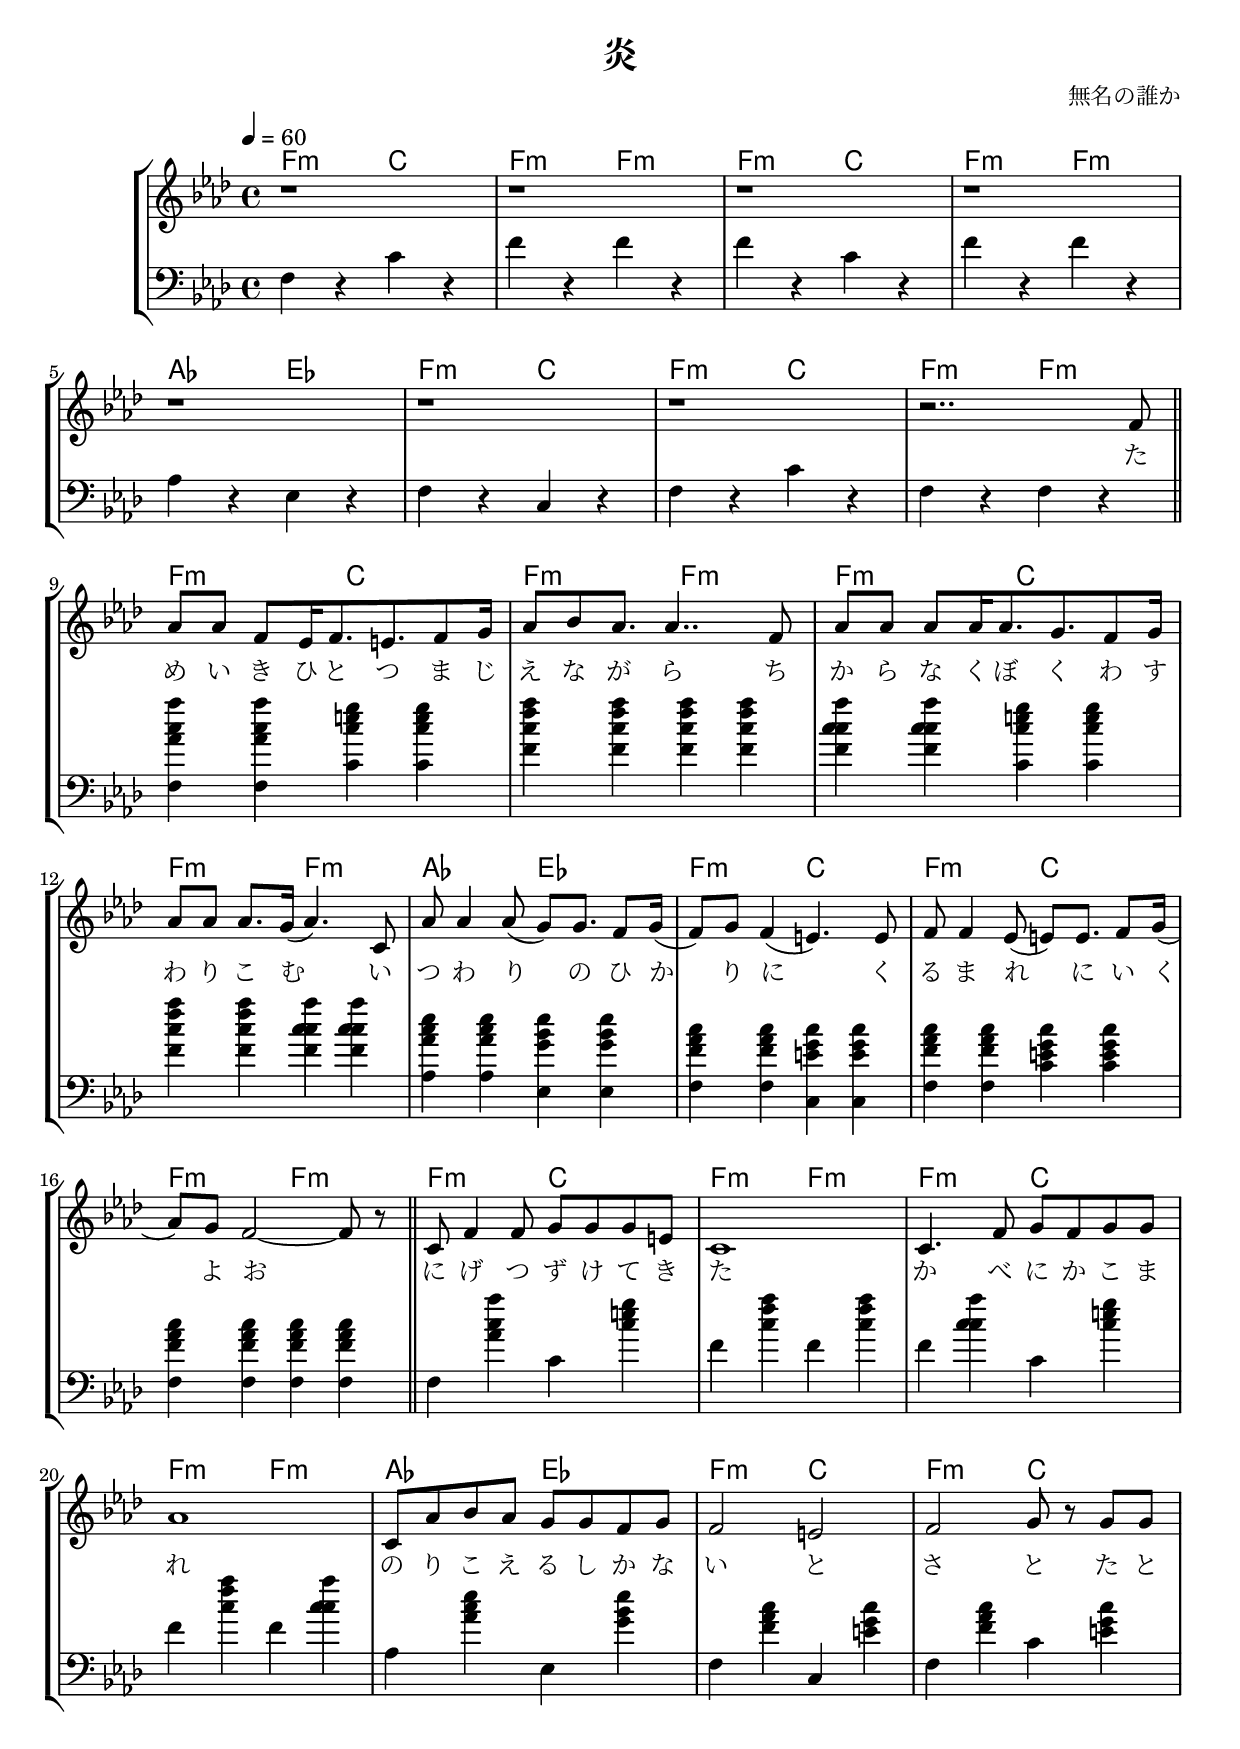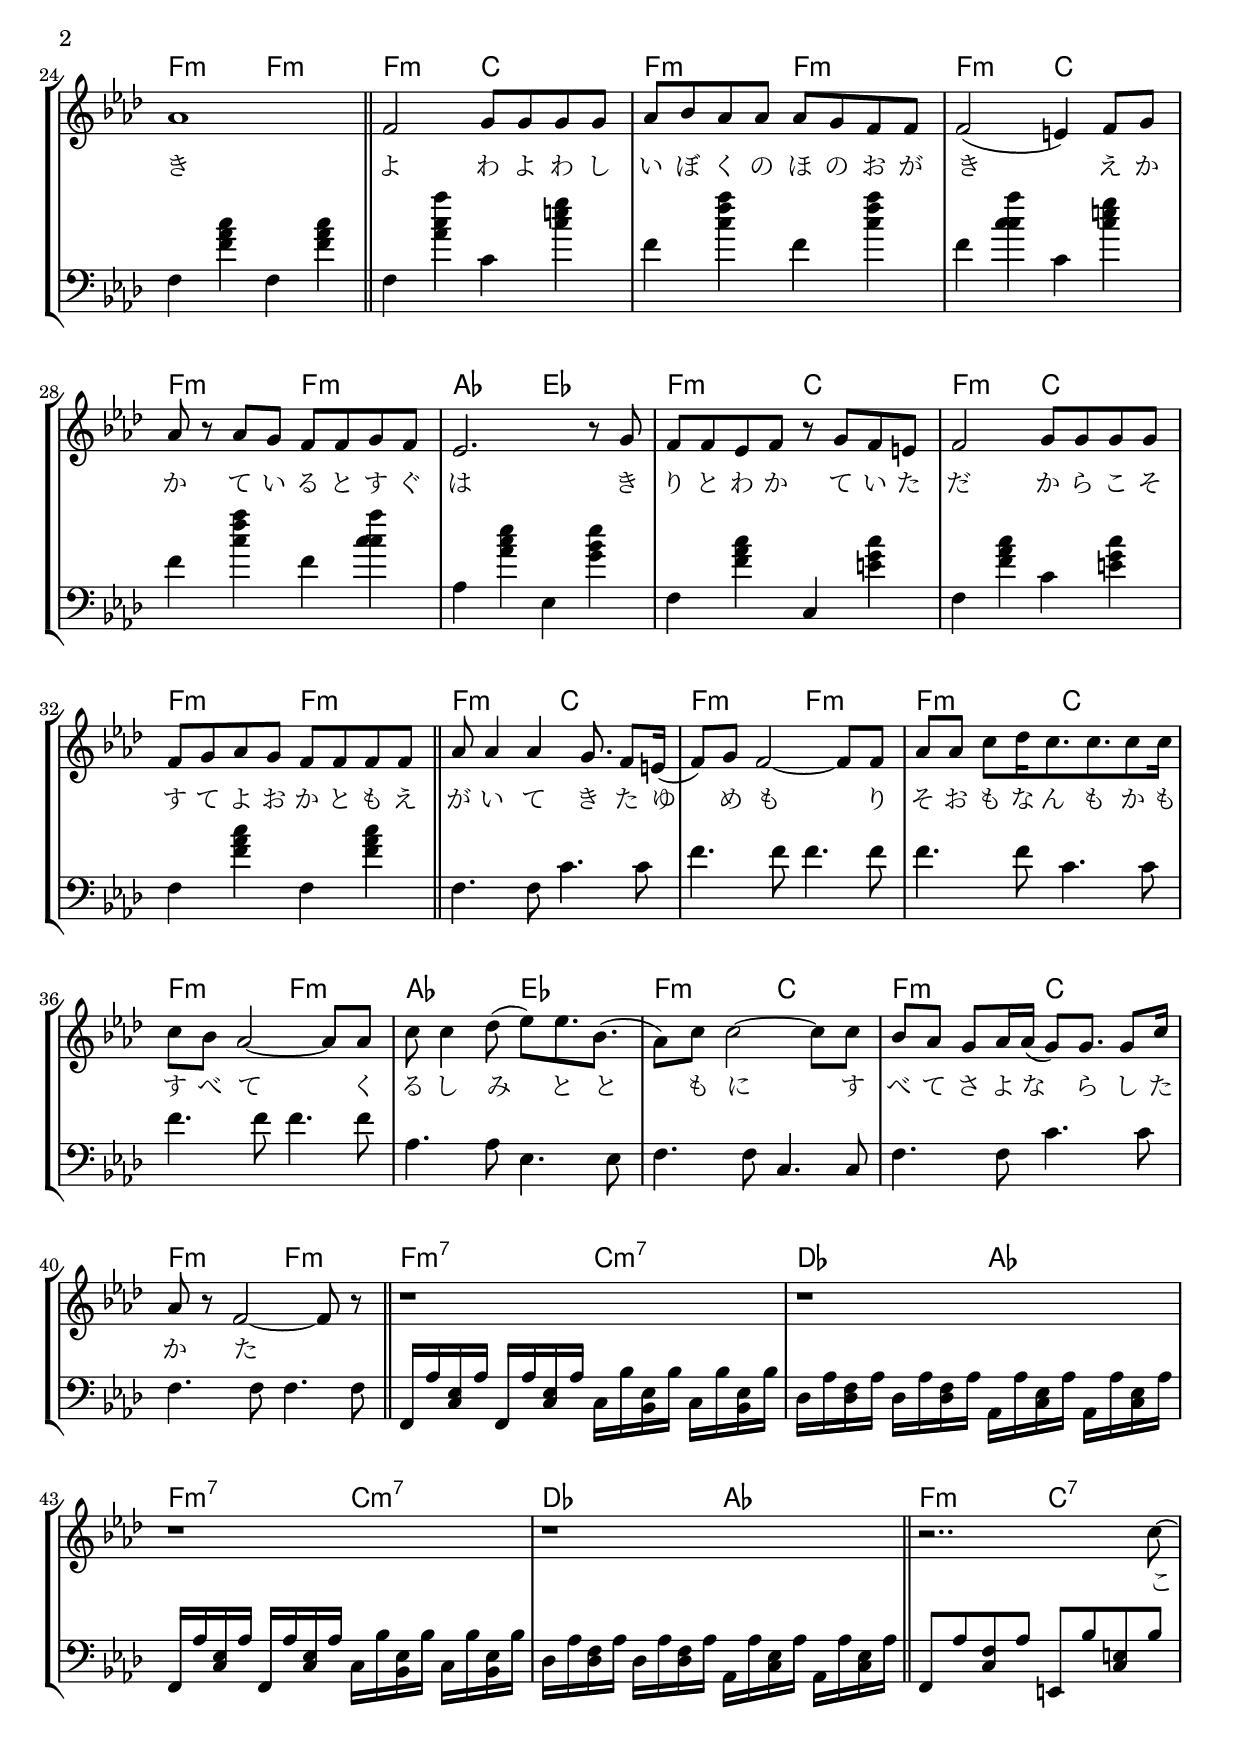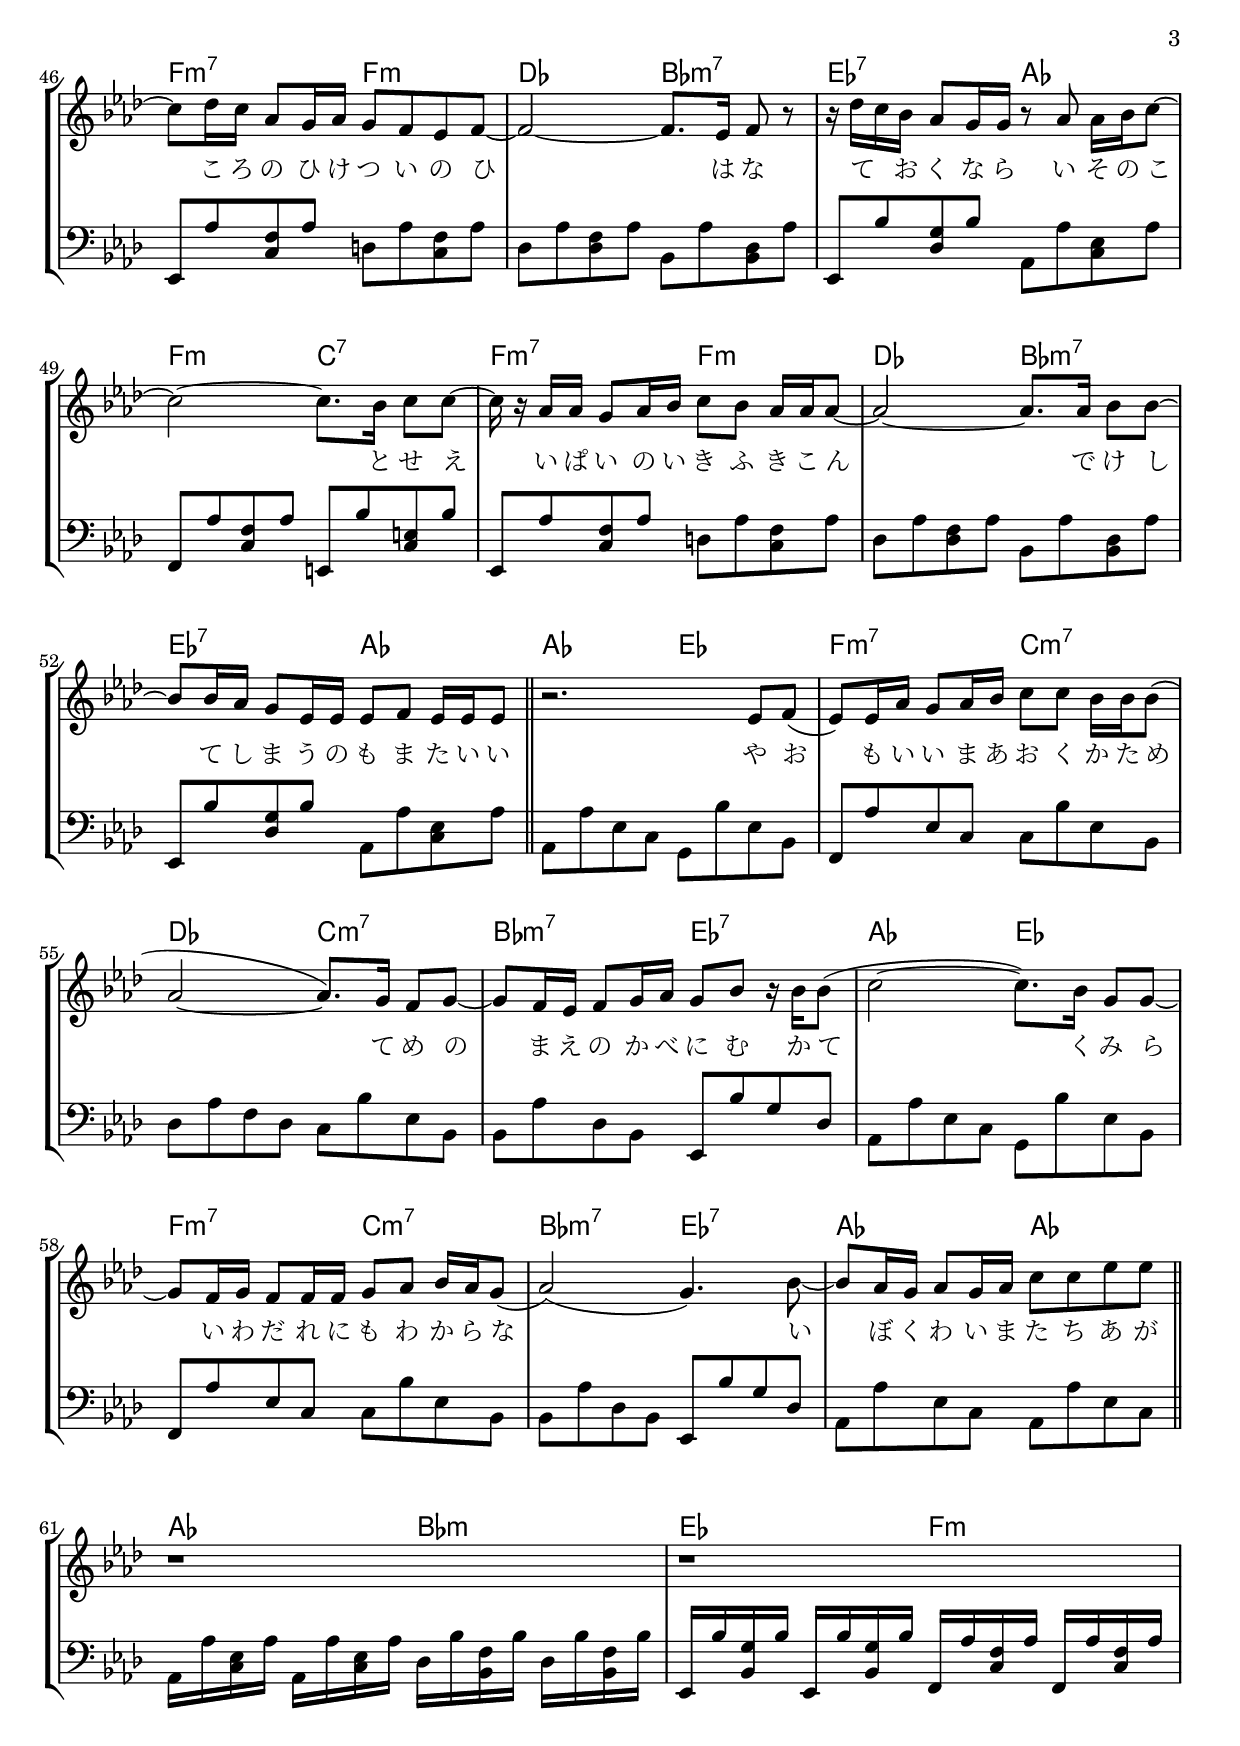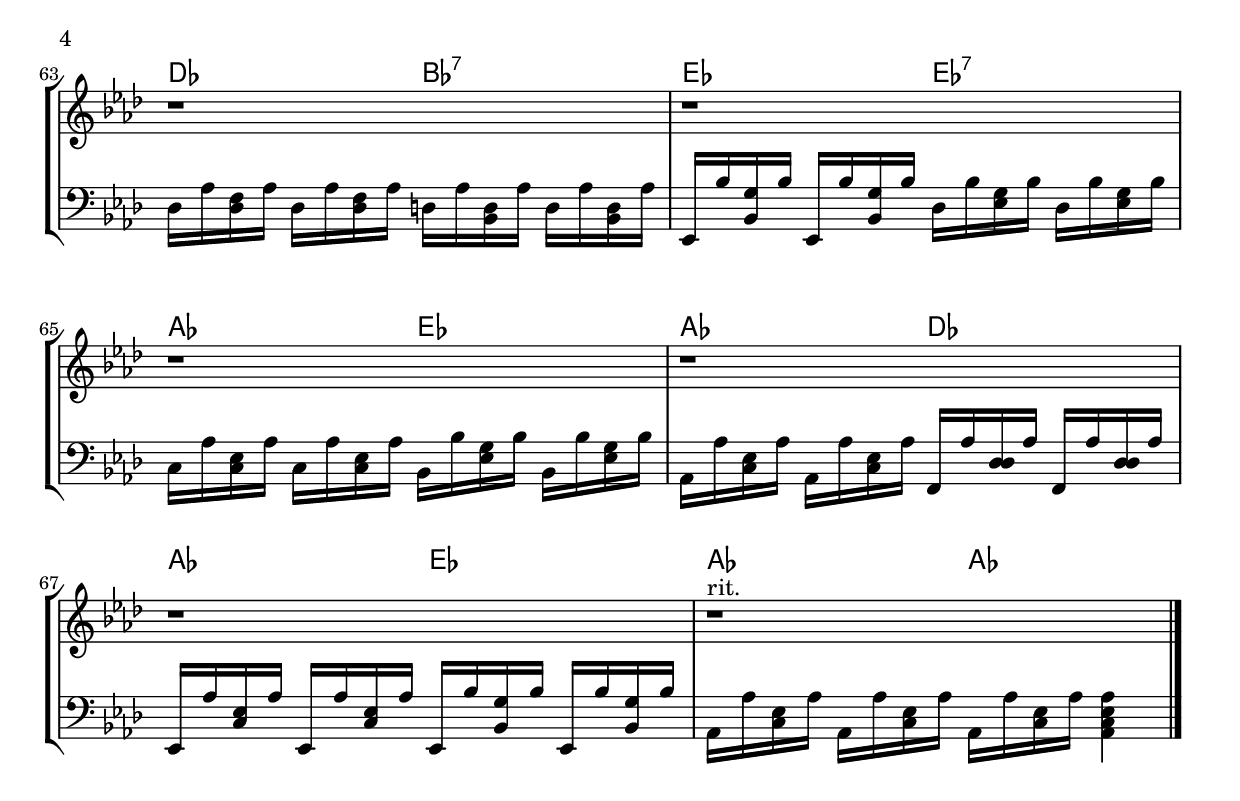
\version "2.12.1"

\header {
	title = \markup {炎}
	composer = \markup \center-column {無名の誰か}
}

harmony = \chordmode {
	f2:m c f:m f:m f:m c f:m f:m as es f:m c f:m c f:m f:m 

	f:m c f:m f:m f:m c f:m f:m as es f:m c f:m c f:m f:m 

	f:m c f:m f:m f:m c f:m f:m as es f:m c f:m c f:m f:m 

	f:m c f:m f:m f:m c f:m f:m as es f:m c f:m c f:m f:m 

	f:m c f:m f:m f:m c f:m f:m as es f:m c f:m c f:m f:m 

	f:min7 c:min7 des as f:min7 c:min7 des as 

	f:m c:7 f:min7 f:m des bes:min7 es:7 as f:m c:7 f:min7 f:m des bes:min7 es:7 as 

	as es f:min7 c:min7 des c:min7 bes:min7 es:7 as es f:min7 c:min7 bes:min7 es:7 as as 

	as bes:m es f:m des bes:7 es es:7 as es as des as es as as 
}

melody = {
	\key as \major
	\tempo 4 = 60
	r1 | r1 | r1 | r1 | r1 | r1 | r1 | r2.. 
	\set Staff.midiInstrument = #"mmi0.48"
	f'8 
	as'8  as'8  f'8  es'16  f'8.  e'8.  f'8  g'16 
	as'8  bes'8  as'8.  as'4..  f'8 
	as'8  as'8  as'8  as'16  as'8.  g'8.  f'8  g'16 
	as'8  as'8  as'8.  g'16  (as'4.)  c'8 
	as'8  as'4  as'8  (g'8)  g'8.  f'8  g'16 
	(f'8)  g'8  f'4  (e'4.)  e'8 
	f'8  f'4  es'8  (e'8)  e'8.  f'8  g'16 
	(as'8)  g'8  f'2~f'8  	r8 	\set Staff.midiInstrument = #"mmi0.48"
	 c'8  f'4  f'8  g'8  g'8  g'8  e'8 
	c'1 
	c'4.  f'8  g'8  f'8  g'8  g'8 
	as'1 
	c'8  as'8  bes'8  as'8  g'8  g'8  f'8  g'8 
	f'2  e'2 
	f'2  g'8  r8  g'8  g'8 
	as'1
	\set Staff.midiInstrument = #"mmi0.48"
	 f'2  g'8  g'8  g'8  g'8 
	as'8  bes'8  as'8  as'8  as'8  g'8  f'8  f'8 
	f'2  (e'4)  f'8  g'8 
	as'8  r8  as'8  g'8  f'8  f'8  g'8  f'8 
	es'2.  r8  g'8 
	f'8  f'8  es'8  f'8  r8  g'8  f'8  e'8 
	f'2  g'8  g'8  g'8  g'8 
	f'8  g'8  as'8  g'8  f'8  f'8  f'8  	\set Staff.midiInstrument = #"mmi0.48"
	f'8 
	as'8  as'4  as'4  g'8.  f'8  e'16 
	(f'8)  g'8  f'2~f'8  f'8 
	as'8  as'8  c''8  des''16  c''8.  c''8.  c''8  c''16 
	c''8  bes'8  as'2~as'8  as'8 
	c''8  c''4  des''8  (es''8)  es''8.  bes'8. 
	(as'8)  c''8  c''2~c''8  c''8 
	bes'8  as'8  g'8  as'16  as'16  (g'8)  g'8.  g'8  c''16 
	as'8  r8  f'2~f'8  	r8 	r1 | r1 | r1 | r1   
	\set Staff.midiInstrument = #"mmi0.48"
	r2.. c''8~ 
	c''8  des''16  c''16  as'8  g'16  as'16  g'8  f'8  es'8  f'8~ 
	f'2~f'8.  es'16  f'8  r8~ 
	r16  des''16  c''16  bes'16  as'8  g'16  g'16  r8  as'8  as'16  bes'16  c''8~ 
	c''2~c''8.  bes'16  c''8  c''8~ 
	c''16  r16  as'16  as'16  g'8  as'16  bes'16  c''8  bes'8  as'16  as'16  as'8~ 
	as'2~as'8.  as'16  bes'8  bes'8~ 
	bes'8  bes'16  as'16  g'8  es'16  es'16  es'8  f'8  es'16  es'16  es'8
	\set Staff.midiInstrument = #"mmi0.48"
	r2. es'8  f'8 
	(es'8)  es'16  as'16  g'8  as'16  bes'16  c''8  c''8  bes'16  bes'16  bes'8 
	(as'2~as'8.)  g'16  f'8  g'8~ 
	g'8  f'16  es'16  f'8  g'16  as'16  g'8  bes'8  r16  bes'16  bes'8 
	(c''2~c''8.)  bes'16  g'8  g'8~ 
	g'8  f'16  g'16  f'8  f'16  f'16  g'8  as'8  bes'16  as'16  g'8 
	(as'2)  (g'4.)  bes'8~ 
	bes'8  as'16  g'16  as'8  g'16  as'16  c''8  c''8  es''8  es''8
	r1 | r1 | r1 | r1 | r1 | r1 | r1 | r1^"rit." \bar "|."
}

words = \lyricmode {
	
	た  め  い  き  ひ  と  つ  ま  じ  え  な  が  ら  ち  か  ら  な  く  ぼ  く  わ  す  わ  り  こ  む  い  つ  わ  り  の  ひ  か  り  に  く  る  ま  れ  に  い  く  よ  お  
	に  げ  つ  ず  け  て  き  た  か  べ  に  か  こ  ま  れ  の  り  こ  え  る  し  か  な  い  と  さ  と  た  と  き  
	よ  わ  よ  わ  し  い  ぼ  く  の  ほ  の  お  が  き  え  か  か  て  い  る  と  す  ぐ  は  き  り  と  わ  か  て  い  た  だ  か  ら  こ  そ  す  て  よ  お  か  と  も  
	え  が  い  て  き  た  ゆ  め  も  り  そ  お  も  な  ん  も  か  も  す  べ  て  く  る  し  み  と  と  も  に  す  べ  て  さ  よ  な  ら  し  た  か  た  
	
	こ  こ  ろ  の  ひ  け  つ  い  の  ひ  は  な  て  お  く  な  ら  い  そ  の  こ  と  せ  え  い  ぱ  い  の  い  き  ふ  き  こ  ん  で  け  し  て  し  ま  う  の  も  ま  た  い  い  や  
	お  も  い  い  ま  あ  お  く  か  た  め  て  め  の  ま  え  の  か  べ  に  む  か  て  く  み  ら  い  わ  だ  れ  に  も  わ  か  ら  な  い  ぼ  く  わ  い  ま  た  ち  あ  が  る  
	
}

tempochange = {
	\tempo 4 = 60
	r1 | r1 | r1 | r1 | r1 | r1 | r1 | r1 \bar "||"
	\tempo 4 = 60
	r1 | r1 | r1 | r1 | r1 | r1 | r1 | r1 \bar "||"
	\tempo 4 = 60
	r1 | r1 | r1 | r1 | r1 | r1 | r1 | r1 \bar "||"
	\tempo 4 = 60
	r1 | r1 | r1 | r1 | r1 | r1 | r1 | r1 \bar "||"
	\tempo 4 = 60
	r1 | r1 | r1 | r1 | r1 | r1 | r1 | r1 \bar "||"
	\tempo 4 = 60
	r1 | r1 | r1 | r1 \bar "||"
	\tempo 4 = 60
	r1 | r1 | r1 | r1 | r1 | r1 | r1 | r1 \bar "||"
	\tempo 4 = 60
	r1 | r1 | r1 | r1 | r1 | r1 | r1 | r1 \bar "||"
	\tempo 4 = 60
	r1 | r1 | r1 | r1 | r1 | r1 | r1 | \tempo 4 = 45 r2 \tempo 4 = 40 r2 \bar "|."
}

mainacc = {
	\clef bass
	\set Staff.midiInstrument = #"Acoustic Guitar (steel)"
	\key as \major
	\tempo 4 = 60
	f4 r4
	c'4 r4
	f'4 r4
	f'4 r4
	f'4 r4
	c'4 r4
	f'4 r4
	f'4 r4
	as4 r4
	es4 r4
	f4 r4
	c4 r4
	f4 r4
	c'4 r4
	f4 r4
	f4 r4
	\bar "||"

	\set Staff.midiInstrument = #"Acoustic Guitar (steel)"
	<f c'' as' as''>4 <f c'' as' as''>4
	<c' c'' e'' g''>4 <c' c'' e'' g''>4
	<f' c'' f'' as''>4 <f' c'' f'' as''>4
	<f' c'' f'' as''>4 <f' c'' f'' as''>4
	<f' c'' c'' as''>4 <f' c'' c'' as''>4
	<c' c'' e'' g''>4 <c' c'' e'' g''>4
	<f' c'' f'' as''>4 <f' c'' f'' as''>4
	<f' c'' c'' as''>4 <f' c'' c'' as''>4
	<as as' c'' es''>4 <as as' c'' es''>4
	<es g' bes' es''>4 <es g' bes' es''>4
	<f f' as' c''>4 <f f' as' c''>4
	<c e' g' c''>4 <c e' g' c''>4
	<f f' as' c''>4 <f f' as' c''>4
	<c' e' g' c''>4 <c' e' g' c''>4
	<f f' as' c''>4 <f f' as' c''>4
	<f f' as' c''>4 <f f' as' c''>4
	\bar "||"

	\set Staff.midiInstrument = #"Acoustic Guitar (steel)"
	f4 <c'' as' as''>4
	c'4 <c'' e'' g''>4
	f'4 <c'' f'' as''>4
	f'4 <c'' f'' as''>4
	f'4 <c'' c'' as''>4
	c'4 <c'' e'' g''>4
	f'4 <c'' f'' as''>4
	f'4 <c'' c'' as''>4
	as4 <as' c'' es''>4
	es4 <g' bes' es''>4
	f4 <f' as' c''>4
	c4 <e' g' c''>4
	f4 <f' as' c''>4
	c'4 <e' g' c''>4
	f4 <f' as' c''>4
	f4 <f' as' c''>4
	\bar "||"

	\set Staff.midiInstrument = #"Acoustic Guitar (steel)"
	f4 <c'' as' as''>4
	c'4 <c'' e'' g''>4
	f'4 <c'' f'' as''>4
	f'4 <c'' f'' as''>4
	f'4 <c'' c'' as''>4
	c'4 <c'' e'' g''>4
	f'4 <c'' f'' as''>4
	f'4 <c'' c'' as''>4
	as4 <as' c'' es''>4
	es4 <g' bes' es''>4
	f4 <f' as' c''>4
	c4 <e' g' c''>4
	f4 <f' as' c''>4
	c'4 <e' g' c''>4
	f4 <f' as' c''>4
	f4 <f' as' c''>4
	\bar "||"

	\set Staff.midiInstrument = #"Acoustic Guitar (steel)"
	f4.f8
	c'4.c'8
	f'4.f'8
	f'4.f'8
	f'4.f'8
	c'4.c'8
	f'4.f'8
	f'4.f'8
	as4.as8
	es4.es8
	f4.f8
	c4.c8
	f4.f8
	c'4.c'8
	f4.f8
	f4.f8
	\bar "||"

	\set Staff.midiInstrument = #"Acoustic Guitar (nylon)"
	f,16 as <c es> as f, as <c es> as
	c16 bes <bes, es> bes c bes <bes, es> bes
	des16 as <des f> as des as <des f> as
	as,16 as <c es> as as, as <c es> as
	f,16 as <c es> as f, as <c es> as
	c16 bes <bes, es> bes c bes <bes, es> bes
	des16 as <des f> as des as <des f> as
	as,16 as <c es> as as, as <c es> as
	\bar "||"

	\set Staff.midiInstrument = #"Acoustic Guitar (steel)"
	f,8 as <c f> as
	e,8 bes <c e> bes
	es,8 as <c f> as
	d8 as <c f> as
	des8 as <des f> as
	bes,8 as <bes, des> as
	es,8 bes <des g> bes
	as,8 as <c es> as
	f,8 as <c f> as
	e,8 bes <c e> bes
	es,8 as <c f> as
	d8 as <c f> as
	des8 as <des f> as
	bes,8 as <bes, des> as
	es,8 bes <des g> bes
	as,8 as <c es> as
	\bar "||"

	\set Staff.midiInstrument = #"Acoustic Guitar (steel)"
	as,8 as es c
	g,8 bes es bes,
	f,8 as es c
	c8 bes es bes,
	des8 as f des
	c8 bes es bes,
	bes,8 as des bes,
	es,8 bes g des
	as,8 as es c
	g,8 bes es bes,
	f,8 as es c
	c8 bes es bes,
	bes,8 as des bes,
	es,8 bes g des
	as,8 as es c
	as,8 as es c
	\bar "||"

	\set Staff.midiInstrument = #"Acoustic Guitar (steel)"
	as,16 as <c es> as as, as <c es> as
	des16 bes <bes, f> bes des bes <bes, f> bes
	es,16 bes <bes, g> bes es, bes <bes, g> bes
	f,16 as <c f> as f, as <c f> as
	des16 as <des f> as des as <des f> as
	d16 as <bes, d> as d as <bes, d> as
	es,16 bes <bes, g> bes es, bes <bes, g> bes
	des16 bes <es g> bes des bes <es g> bes
	c16 as <c es> as c as <c es> as
	bes,16 bes <es g> bes bes, bes <es g> bes
	as,16 as <c es> as as, as <c es> as
	f,16 as <des des> as f, as <des des> as
	es,16 as <c es> as es, as <c es> as
	es,16 bes <bes, g> bes es, bes <bes, g> bes
	as,16 as <c es> as as, as <c es> as
	as,16 as <c es> as <as, c es as>4
	\bar "|."
}

subacc = {
	\clef bass
	\set Staff.midiInstrument = #"Synth Bass 1"
	\key as \major
	\tempo 4 = 60
	f16 f16 <c'' as' as''>16 f16   f32 f32 f16 <c'' as' as''>16 f16
	c'16 c'16 <c'' e'' g''>16 c'16   c'32 c'32 c'16 <c'' e'' g''>16 c'16
	f'16 f'16 <c'' f'' as''>16 f'16   f'32 f'32 f'16 <c'' f'' as''>16 f'16
	f'16 f'16 <c'' f'' as''>16 f'16   f'32 f'32 f'16 <c'' f'' as''>16 f'16
	f'16 f'16 <c'' c'' as''>16 f'16   f'32 f'32 f'16 <c'' c'' as''>16 f'16
	c'16 c'16 <c'' e'' g''>16 c'16   c'32 c'32 c'16 <c'' e'' g''>16 c'16
	f'16 f'16 <c'' f'' as''>16 f'16   f'32 f'32 f'16 <c'' f'' as''>16 f'16
	f'16 f'16 <c'' c'' as''>16 f'16   f'32 f'32 f'16 <c'' c'' as''>16 f'16
	as16 as16 <as' c'' es''>16 as16   as32 as32 as16 <as' c'' es''>16 as16
	es16 es16 <g' bes' es''>16 es16   es32 es32 es16 <g' bes' es''>16 es16
	f16 f16 <f' as' c''>16 f16   f32 f32 f16 <f' as' c''>16 f16
	c16 c16 <e' g' c''>16 c16   c32 c32 c16 <e' g' c''>16 c16
	f16 f16 <f' as' c''>16 f16   f32 f32 f16 <f' as' c''>16 f16
	c'16 c'16 <e' g' c''>16 c'16   c'32 c'32 c'16 <e' g' c''>16 c'16
	f16 f16 <f' as' c''>16 f16   f32 f32 f16 <f' as' c''>16 f16
	f16 f16 <f' as' c''>16 f16   f32 f32 f16 <f' as' c''>16 f16
	\bar "||"

	\set Staff.midiInstrument = #"Synth Bass 1"
	f16 <c'' as' as''>16 f8 <c'' as' as''>8 f8
	c'16 <c'' e'' g''>16 c'8 <c'' e'' g''>8 c'8
	f'16 <c'' f'' as''>16 f'8 <c'' f'' as''>8 f'8
	f'16 <c'' f'' as''>16 f'8 <c'' f'' as''>8 f'8
	f'16 <c'' c'' as''>16 f'8 <c'' c'' as''>8 f'8
	c'16 <c'' e'' g''>16 c'8 <c'' e'' g''>8 c'8
	f'16 <c'' f'' as''>16 f'8 <c'' f'' as''>8 f'8
	f'16 <c'' c'' as''>16 f'8 <c'' c'' as''>8 f'8
	as16 <as' c'' es''>16 as8 <as' c'' es''>8 as8
	es16 <g' bes' es''>16 es8 <g' bes' es''>8 es8
	f16 <f' as' c''>16 f8 <f' as' c''>8 f8
	c16 <e' g' c''>16 c8 <e' g' c''>8 c8
	f16 <f' as' c''>16 f8 <f' as' c''>8 f8
	c'16 <e' g' c''>16 c'8 <e' g' c''>8 c'8
	f16 <f' as' c''>16 f8 <f' as' c''>8 f8
	f16 <f' as' c''>16 f8 <f' as' c''>8 f8
	\bar "||"

	\set Staff.midiInstrument = #"Acoustic Guitar (steel)"
	f16 f16 <c'' as' as''>16 f16   f32 f32 f16 <c'' as' as''>16 f16
	c'16 c'16 <c'' e'' g''>16 c'16   c'32 c'32 c'16 <c'' e'' g''>16 c'16
	f'16 f'16 <c'' f'' as''>16 f'16   f'32 f'32 f'16 <c'' f'' as''>16 f'16
	f'16 f'16 <c'' f'' as''>16 f'16   f'32 f'32 f'16 <c'' f'' as''>16 f'16
	f'16 f'16 <c'' c'' as''>16 f'16   f'32 f'32 f'16 <c'' c'' as''>16 f'16
	c'16 c'16 <c'' e'' g''>16 c'16   c'32 c'32 c'16 <c'' e'' g''>16 c'16
	f'16 f'16 <c'' f'' as''>16 f'16   f'32 f'32 f'16 <c'' f'' as''>16 f'16
	f'16 f'16 <c'' c'' as''>16 f'16   f'32 f'32 f'16 <c'' c'' as''>16 f'16
	as16 as16 <as' c'' es''>16 as16   as32 as32 as16 <as' c'' es''>16 as16
	es16 es16 <g' bes' es''>16 es16   es32 es32 es16 <g' bes' es''>16 es16
	f16 f16 <f' as' c''>16 f16   f32 f32 f16 <f' as' c''>16 f16
	c16 c16 <e' g' c''>16 c16   c32 c32 c16 <e' g' c''>16 c16
	f16 f16 <f' as' c''>16 f16   f32 f32 f16 <f' as' c''>16 f16
	c'16 c'16 <e' g' c''>16 c'16   c'32 c'32 c'16 <e' g' c''>16 c'16
	f16 f16 <f' as' c''>16 f16   f32 f32 f16 <f' as' c''>16 f16
	f16 f16 <f' as' c''>16 f16   f32 f32 f16 <f' as' c''>16 f16
	\bar "||"

	\set Staff.midiInstrument = #"Synth Bass 1"
	f16 <c'' as' as''>16 f8 <c'' as' as''>8 f8
	c'16 <c'' e'' g''>16 c'8 <c'' e'' g''>8 c'8
	f'16 <c'' f'' as''>16 f'8 <c'' f'' as''>8 f'8
	f'16 <c'' f'' as''>16 f'8 <c'' f'' as''>8 f'8
	f'16 <c'' c'' as''>16 f'8 <c'' c'' as''>8 f'8
	c'16 <c'' e'' g''>16 c'8 <c'' e'' g''>8 c'8
	f'16 <c'' f'' as''>16 f'8 <c'' f'' as''>8 f'8
	f'16 <c'' c'' as''>16 f'8 <c'' c'' as''>8 f'8
	as16 <as' c'' es''>16 as8 <as' c'' es''>8 as8
	es16 <g' bes' es''>16 es8 <g' bes' es''>8 es8
	f16 <f' as' c''>16 f8 <f' as' c''>8 f8
	c16 <e' g' c''>16 c8 <e' g' c''>8 c8
	f16 <f' as' c''>16 f8 <f' as' c''>8 f8
	c'16 <e' g' c''>16 c'8 <e' g' c''>8 c'8
	f16 <f' as' c''>16 f8 <f' as' c''>8 f8
	f16 <f' as' c''>16 f8 <f' as' c''>8 f8
	\bar "||"

	\set Staff.midiInstrument = #"Acoustic grand"
	r2
	r2
	r2
	r2
	r2
	r2
	r2
	r2
	r2
	r2
	r2
	r2
	r2
	r2
	r2
	r2
	\bar "||"

	\set Staff.midiInstrument = #"Flute"
	f,16 f,16 <c es as>16 f,16   f,32 f,32 f,16 <c es as>16 f,16
	c16 c16 <bes, es bes>16 c16   c32 c32 c16 <bes, es bes>16 c16
	des16 des16 <des f as>16 des16   des32 des32 des16 <des f as>16 des16
	as,16 as,16 <c es as>16 as,16   as,32 as,32 as,16 <c es as>16 as,16
	f,16 f,16 <c es as>16 f,16   f,32 f,32 f,16 <c es as>16 f,16
	c16 c16 <bes, es bes>16 c16   c32 c32 c16 <bes, es bes>16 c16
	des16 des16 <des f as>16 des16   des32 des32 des16 <des f as>16 des16
	as,16 as,16 <c es as>16 as,16   as,32 as,32 as,16 <c es as>16 as,16
	\bar "||"

	\set Staff.midiInstrument = #"Synth Bass 1"
	f,16 as <c f> as f, as <c f> as
	e,16 bes <c e> bes e, bes <c e> bes
	es,16 as <c f> as es, as <c f> as
	d16 as <c f> as d as <c f> as
	des16 as <des f> as des as <des f> as
	bes,16 as <bes, des> as bes, as <bes, des> as
	es,16 bes <des g> bes es, bes <des g> bes
	as,16 as <c es> as as, as <c es> as
	f,16 as <c f> as f, as <c f> as
	e,16 bes <c e> bes e, bes <c e> bes
	es,16 as <c f> as es, as <c f> as
	d16 as <c f> as d as <c f> as
	des16 as <des f> as des as <des f> as
	bes,16 as <bes, des> as bes, as <bes, des> as
	es,16 bes <des g> bes es, bes <des g> bes
	as,16 as <c es> as as, as <c es> as
	\bar "||"

	\set Staff.midiInstrument = #"Synth Bass 1"
	as,16 <c es as>16 as,8 <c es as>8 as,8
	g,16 <bes, es bes>16 g,8 <bes, es bes>8 g,8
	f,16 <c es as>16 f,8 <c es as>8 f,8
	c16 <bes, es bes>16 c8 <bes, es bes>8 c8
	des16 <des f as>16 des8 <des f as>8 des8
	c16 <bes, es bes>16 c8 <bes, es bes>8 c8
	bes,16 <bes, des as>16 bes,8 <bes, des as>8 bes,8
	es,16 <des g bes>16 es,8 <des g bes>8 es,8
	as,16 <c es as>16 as,8 <c es as>8 as,8
	g,16 <bes, es bes>16 g,8 <bes, es bes>8 g,8
	f,16 <c es as>16 f,8 <c es as>8 f,8
	c16 <bes, es bes>16 c8 <bes, es bes>8 c8
	bes,16 <bes, des as>16 bes,8 <bes, des as>8 bes,8
	es,16 <des g bes>16 es,8 <des g bes>8 es,8
	as,16 <c es as>16 as,8 <c es as>8 as,8
	as,16 <c es as>16 as,8 <c es as>8 as,8
	\bar "||"

	\set Staff.midiInstrument = #"Acoustic grand"
	as,16 as,16 <c es as>16 as,16   as,32 as,32 as,16 <c es as>16 as,16
	des16 des16 <bes, f bes>16 des16   des32 des32 des16 <bes, f bes>16 des16
	es,16 es,16 <bes, g bes>16 es,16   es,32 es,32 es,16 <bes, g bes>16 es,16
	f,16 f,16 <c f as>16 f,16   f,32 f,32 f,16 <c f as>16 f,16
	des16 des16 <des f as>16 des16   des32 des32 des16 <des f as>16 des16
	d16 d16 <bes, d as>16 d16   d32 d32 d16 <bes, d as>16 d16
	es,16 es,16 <bes, g bes>16 es,16   es,32 es,32 es,16 <bes, g bes>16 es,16
	des16 des16 <es g bes>16 des16   des32 des32 des16 <es g bes>16 des16
	c16 c16 <c es as>16 c16   c32 c32 c16 <c es as>16 c16
	bes,16 bes,16 <es g bes>16 bes,16   bes,32 bes,32 bes,16 <es g bes>16 bes,16
	as,16 as,16 <c es as>16 as,16   as,32 as,32 as,16 <c es as>16 as,16
	f,16 f,16 <des des as>16 f,16   f,32 f,32 f,16 <des des as>16 f,16
	es,16 es,16 <c es as>16 es,16   es,32 es,32 es,16 <c es as>16 es,16
	es,16 es,16 <bes, g bes>16 es,16   es,32 es,32 es,16 <bes, g bes>16 es,16
	as,16 as,16 <c es as>16 as,16   as,32 as,32 as,16 <c es as>16 as,16
	as,16 as,16 <c es as>16 as,16 <as, c es as>4
	\bar "|."
}

percA = {
	\drummode {
	cymr4 cymr4 cymr4 cymr4  |cymr4 cymr8 cymr16 cymr16 cymr4 cymr4  |cymr4 cymr4 cymr4 cymr4  |cymr4 cymr2.  |cymr4 cymr4 cymr4 cymr4  |cymr4 cymr8 cymr16 cymr16 cymr4 cymr4  |cymr4 cymr4 cymr4 cymr4  |cymr4 cymr2.  \bar "||"
	cymr4 cymr4 cymr4 cymr4  |cymr4 cymr8 cymr16 cymr16 cymr4 cymr4  |cymr4 cymr4 cymr4 cymr4  |cymr4 cymr2.  |cymr4 cymr4 cymr4 cymr4  |cymr4 cymr8 cymr16 cymr16 cymr4 cymr4  |cymr4 cymr4 cymr4 cymr4  |cymr4 cymr2.  \bar "||"
	cymr4 cymr4 cymr4 cymr4  |cymr4 cymr8 cymr16 cymr16 cymr4 cymr4  |cymr4 cymr4 cymr4 cymr4  |cymr4 cymr2.  |cymr4 cymr4 cymr4 cymr4  |cymr4 cymr8 cymr16 cymr16 cymr4 cymr4  |cymr4 cymr4 cymr4 cymr4  |cymr4 cymr2.  \bar "||"
	cymr4 cymr4 cymr4 cymr4  |cymr4 cymr8 cymr16 cymr16 cymr4 cymr4  |cymr4 cymr4 cymr4 cymr4  |cymr4 cymr2.  |cymr4 cymr4 cymr4 cymr4  |cymr4 cymr8 cymr16 cymr16 cymr4 cymr4  |cymr4 cymr4 cymr4 cymr4  |cymr4 cymr2.  \bar "||"
	cymr4 cymr4 cymr4 cymr4  |cymr4 cymr8 cymr16 cymr16 cymr4 cymr4  |cymr4 cymr4 cymr4 cymr4  |cymr4 cymr2.  |cymr4 cymr4 cymr4 cymr4  |cymr4 cymr8 cymr16 cymr16 cymr4 cymr4  |cymr4 cymr4 cymr4 cymr4  |cymr4 cymr2.  \bar "||"
	cymr4 cymr4 cymr4 cymr4  |cymr4 cymr8 cymr16 cymr16 cymr4 cymr4  |cymr4 cymr4 cymr4 cymr4  |cymr4 cymr2.  \bar "||"
	cymr4 cymr4 cymr4 cymr4  |cymr4 cymr8 cymr16 cymr16 cymr4 cymr4  |cymr4 cymr4 cymr4 cymr4  |cymr4 cymr2.  |cymr4 cymr4 cymr4 cymr4  |cymr4 cymr8 cymr16 cymr16 cymr4 cymr4  |cymr4 cymr4 cymr4 cymr4  |cymr4 cymr2.  \bar "||"
	cymr4 cymr4 cymr4 cymr4  |cymr4 cymr8 cymr16 cymr16 cymr4 cymr4  |cymr4 cymr4 cymr4 cymr4  |cymr4 cymr2.  |cymr4 cymr4 cymr4 cymr4  |cymr4 cymr8 cymr16 cymr16 cymr4 cymr4  |cymr4 cymr4 cymr4 cymr4  |cymr4 cymr2.  \bar "||"
	cymr4 cymr4 cymr4 cymr4  |cymr4 cymr8 cymr16 cymr16 cymr4 cymr4  |cymr4 cymr4 cymr4 cymr4  |cymr4 cymr2.  |cymr4 cymr4 cymr4 cymr4  |cymr4 cymr8 cymr16 cymr16 cymr4 cymr4  |cymr4 cymr4 cymr4 cymr4  |cymr4 cymr2.  \bar "|."
	}
}

percB = {
	\drummode {
	r2 sn2  |r2 sn2  |r2 sn2  |r8 sn8 sn2.  |r2 sn2  |r2 sn2  |r2 sn2  |r8 sn8 sn2.  \bar "||"
	r2 sn2  |r2 sn2  |r2 sn2  |r8 sn8 sn2.  |r2 sn2  |r2 sn2  |r2 sn2  |r8 sn8 sn2.  \bar "||"
	r2 sn2  |r2 sn2  |r2 sn2  |r8 sn8 sn2.  |r2 sn2  |r2 sn2  |r2 sn2  |r8 sn8 sn2.  \bar "||"
	r2 sn2  |r2 sn2  |r2 sn2  |r8 sn8 sn2.  |r2 sn2  |r2 sn2  |r2 sn2  |r8 sn8 sn2.  \bar "||"
	r2 sn2  |r2 sn2  |r2 sn2  |r8 sn8 sn2.  |r2 sn2  |r2 sn2  |r2 sn2  |r8 sn8 sn2.  \bar "||"
	r2 sn2  |r2 sn2  |r2 sn2  |r8 sn8 sn2.  \bar "||"
	r2 sn2  |r2 sn2  |r2 sn2  |r8 sn8 sn2.  |r2 sn2  |r2 sn2  |r2 sn2  |r8 sn8 sn2.  \bar "||"
	r2 sn2  |r2 sn2  |r2 sn2  |r8 sn8 sn2.  |r2 sn2  |r2 sn2  |r2 sn2  |r8 sn8 sn2.  \bar "||"
	r2 sn2  |r2 sn2  |r2 sn2  |r8 sn8 sn2.  |r2 sn2  |r2 sn2  |r2 sn2  |r8 sn8 sn2.  \bar "|."
	}
}

percC = {
	\drummode {
	bd2. r8 bd8  |bd2. r8 bd8  |bd2. r8 bd8  |bd4. bd8 bd4. bd8  |bd2. r8 bd8  |bd2. r8 bd8  |bd2. r8 bd8  |bd2 r8 bd4.  \bar "||"
	bd2. r8 bd8  |bd2. r8 bd8  |bd2. r8 bd8  |bd4. bd8 bd4. bd8  |bd2. r8 bd8  |bd2. r8 bd8  |bd2. r8 bd8  |bd2 r8 bd4.  \bar "||"
	bd2. r8 bd8  |bd2. r8 bd8  |bd2. r8 bd8  |bd4. bd8 bd4. bd8  |bd2. r8 bd8  |bd2. r8 bd8  |bd2. r8 bd8  |bd2 r8 bd4.  \bar "||"
	bd2. r8 bd8  |bd2. r8 bd8  |bd2. r8 bd8  |bd4. bd8 bd4. bd8  |bd2. r8 bd8  |bd2. r8 bd8  |bd2. r8 bd8  |bd2 r8 bd4.  \bar "||"
	bd2. r8 bd8  |bd2. r8 bd8  |bd2. r8 bd8  |bd4. bd8 bd4. bd8  |bd2. r8 bd8  |bd2. r8 bd8  |bd2. r8 bd8  |bd2 r8 bd4.  \bar "||"
	bd2. r8 bd8  |bd2. r8 bd8  |bd2. r8 bd8  |bd2 r8 bd4.  \bar "||"
	bd2. r8 bd8  |bd2. r8 bd8  |bd2. r8 bd8  |bd4. bd8 bd4. bd8  |bd2. r8 bd8  |bd2. r8 bd8  |bd2. r8 bd8  |bd2 r8 bd4.  \bar "||"
	bd2. r8 bd8  |bd2. r8 bd8  |bd2. r8 bd8  |bd4. bd8 bd4. bd8  |bd2. r8 bd8  |bd2. r8 bd8  |bd2. r8 bd8  |bd2 r8 bd4.  \bar "||"
	bd2. r8 bd8  |bd2. r8 bd8  |bd2. r8 bd8  |bd4. bd8 bd4. bd8  |bd2. r8 bd8  |bd2. r8 bd8  |bd2. r8 bd8  |bd2 r8 bd4.  \bar "|."
	}
}

percD = {
	\drummode {
	r1 |r1 |r1 |r2 r8 tommh8 tommh4  |r1 |r1 |r1 |r8. tommh8. tommh2 r8  \bar "||"
	r1 |r1 |r1 |r2 r8 tommh8 tommh4  |r1 |r1 |r1 |r8. tommh8. tommh2 r8  \bar "||"
	r1 |r1 |r1 |r2 r8 tommh8 tommh4  |r1 |r1 |r1 |r8. tommh8. tommh2 r8  \bar "||"
	r1 |r1 |r1 |r2 r8 tommh8 tommh4  |r1 |r1 |r1 |r8. tommh8. tommh2 r8  \bar "||"
	r1 |r1 |r1 |r2 r8 tommh8 tommh4  |r1 |r1 |r1 |r8. tommh8. tommh2 r8  \bar "||"
	r1 |r1 |r1 |r8. tommh8. tommh2 r8  \bar "||"
	r1 |r1 |r1 |r2 r8 tommh8 tommh4  |r1 |r1 |r1 |r8. tommh8. tommh2 r8  \bar "||"
	r1 |r1 |r1 |r2 r8 tommh8 tommh4  |r1 |r1 |r1 |r8. tommh8. tommh2 r8  \bar "||"
	r1 |r1 |r1 |r2 r8 tommh8 tommh4  |r1 |r1 |r1 |r8. tommh8. tommh2 r8  \bar "|."
	}
}

percE = {
	\drummode {
	r1 |r1 |r1 |r2. r8 toml8  |r1 |r1 |r1 |r2. toml8 toml8  \bar "||"
	r1 |r1 |r1 |r2. r8 toml8  |r1 |r1 |r1 |r2. toml8 toml8  \bar "||"
	r1 |r1 |r1 |r2. r8 toml8  |r1 |r1 |r1 |r2. toml8 toml8  \bar "||"
	r1 |r1 |r1 |r2. r8 toml8  |r1 |r1 |r1 |r2. toml8 toml8  \bar "||"
	r1 |r1 |r1 |r2. r8 toml8  |r1 |r1 |r1 |r2. toml8 toml8  \bar "||"
	r1 |r1 |r1 |r2. toml8 toml8  \bar "||"
	r1 |r1 |r1 |r2. r8 toml8  |r1 |r1 |r1 |r2. toml8 toml8  \bar "||"
	r1 |r1 |r1 |r2. r8 toml8  |r1 |r1 |r1 |r2. toml8 toml8  \bar "||"
	r1 |r1 |r1 |r2. r8 toml8  |r1 |r1 |r1 |r2. toml8 toml8  \bar "|."
	}
}

percF = {
	\drummode {
	r1 |r1 |r1 |r1 |r1 |r1 |r1 |hho1  \bar "||"
	r1 |r1 |r1 |r1 |r1 |r1 |r1 |hho1  \bar "||"
	r1 |r1 |r1 |r1 |r1 |r1 |r1 |hho1  \bar "||"
	r1 |r1 |r1 |r1 |r1 |r1 |r1 |hho1  \bar "||"
	r1 |r1 |r1 |r1 |r1 |r1 |r1 |hho1  \bar "||"
	r1 |r1 |r1 |hho1  \bar "||"
	r1 |r1 |r1 |r1 |r1 |r1 |r1 |hho1  \bar "||"
	r1 |r1 |r1 |r1 |r1 |r1 |r1 |hho1  \bar "||"
	r1 |r1 |r1 |r1 |r1 |r1 |r1 |hho1  \bar "|."
	}
}

\score {
	<<
		\new StaffGroup <<
			\new ChordNames {\harmony}
			\new Voice = "melody" {\melody}
			\new Lyrics \lyricsto "melody" \words
			\new Staff = "mainacc" {\mainacc}
		>>
	>>
	\layout { }
}
